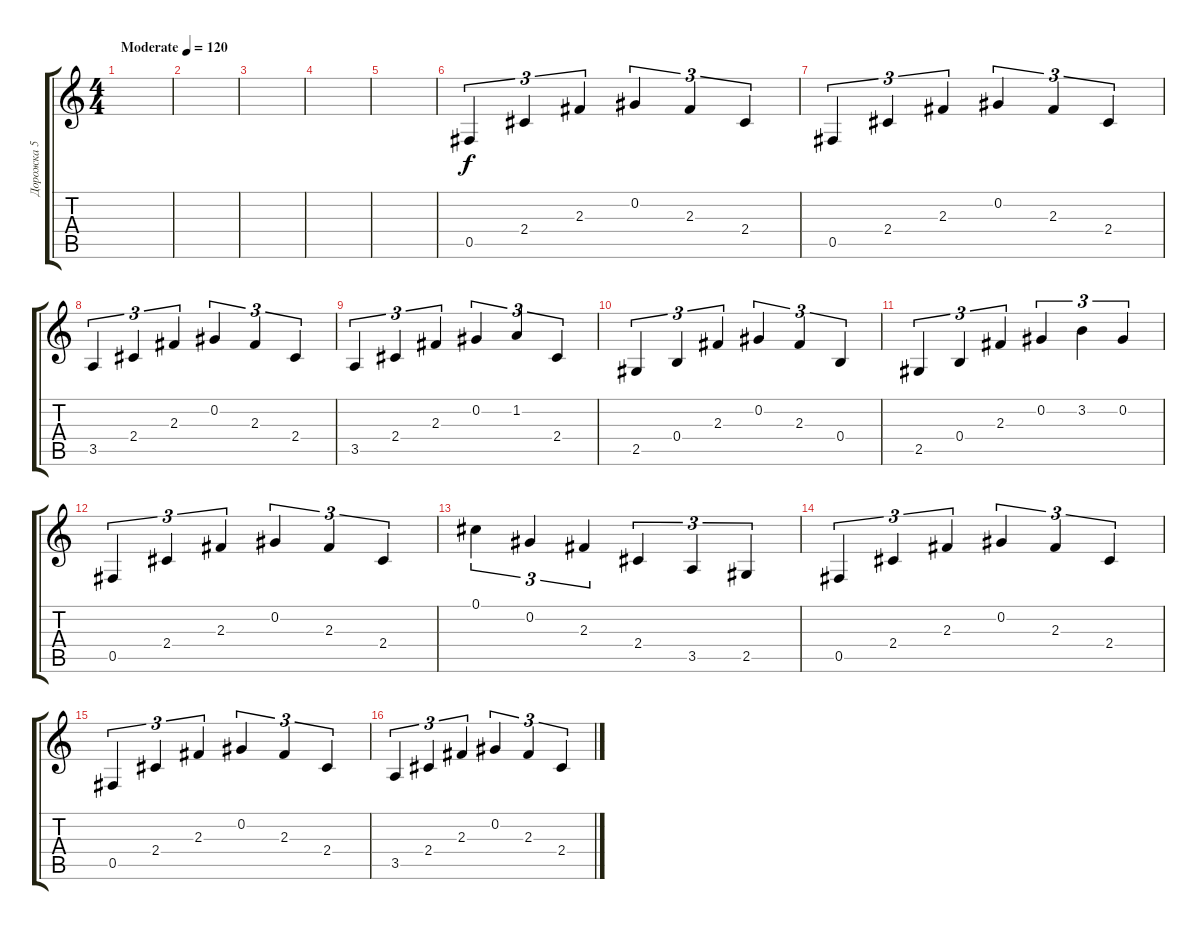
\track ("Дорожка 5" "Дорожка 5") {instrument acousticguitarsteel}
\staff {score tabs}
\tuning (Db4 Ab3 E3 B2 Gb2 B1) {hide}
\ts (4 4)
\tempo (120 "Moderate")
\clef g2
\ks c
|
|
|
|
|
0.5.4{tu (3 2)} 2.4.4{tu (3 2)} 2.3.4{tu (3 2)} 0.2.4{tu (3 2)} 2.3.4{tu (3 2)} 2.4.4{tu (3 2)} |
0.5.4{tu (3 2)} 2.4.4{tu (3 2)} 2.3.4{tu (3 2)} 0.2.4{tu (3 2)} 2.3.4{tu (3 2)} 2.4.4{tu (3 2)} |
3.5.4{tu (3 2)} 2.4.4{tu (3 2)} 2.3.4{tu (3 2)} 0.2.4{tu (3 2)} 2.3.4{tu (3 2)} 2.4.4{tu (3 2)} |
3.5.4{tu (3 2)} 2.4.4{tu (3 2)} 2.3.4{tu (3 2)} 0.2.4{tu (3 2)} 1.2.4{tu (3 2)} 2.4.4{tu (3 2)} |
2.5.4{tu (3 2)} 0.4.4{tu (3 2)} 2.3.4{tu (3 2)} 0.2.4{tu (3 2)} 2.3.4{tu (3 2)} 0.4.4{tu (3 2)} |
2.5.4{tu (3 2)} 0.4.4{tu (3 2)} 2.3.4{tu (3 2)} 0.2.4{tu (3 2)} 3.2.4{tu (3 2)} 0.2.4{tu (3 2)} |
0.5.4{tu (3 2)} 2.4.4{tu (3 2)} 2.3.4{tu (3 2)} 0.2.4{tu (3 2)} 2.3.4{tu (3 2)} 2.4.4{tu (3 2)} |
0.1.4{tu (3 2)} 0.2.4{tu (3 2)} 2.3.4{tu (3 2)} 2.4.4{tu (3 2)} 3.5.4{tu (3 2)} 2.5.4{tu (3 2)} |
0.5.4{tu (3 2)} 2.4.4{tu (3 2)} 2.3.4{tu (3 2)} 0.2.4{tu (3 2)} 2.3.4{tu (3 2)} 2.4.4{tu (3 2)} |
0.5.4{tu (3 2)} 2.4.4{tu (3 2)} 2.3.4{tu (3 2)} 0.2.4{tu (3 2)} 2.3.4{tu (3 2)} 2.4.4{tu (3 2)} |
3.5.4{tu (3 2)} 2.4.4{tu (3 2)} 2.3.4{tu (3 2)} 0.2.4{tu (3 2)} 2.3.4{tu (3 2)} 2.4.4{tu (3 2)}
